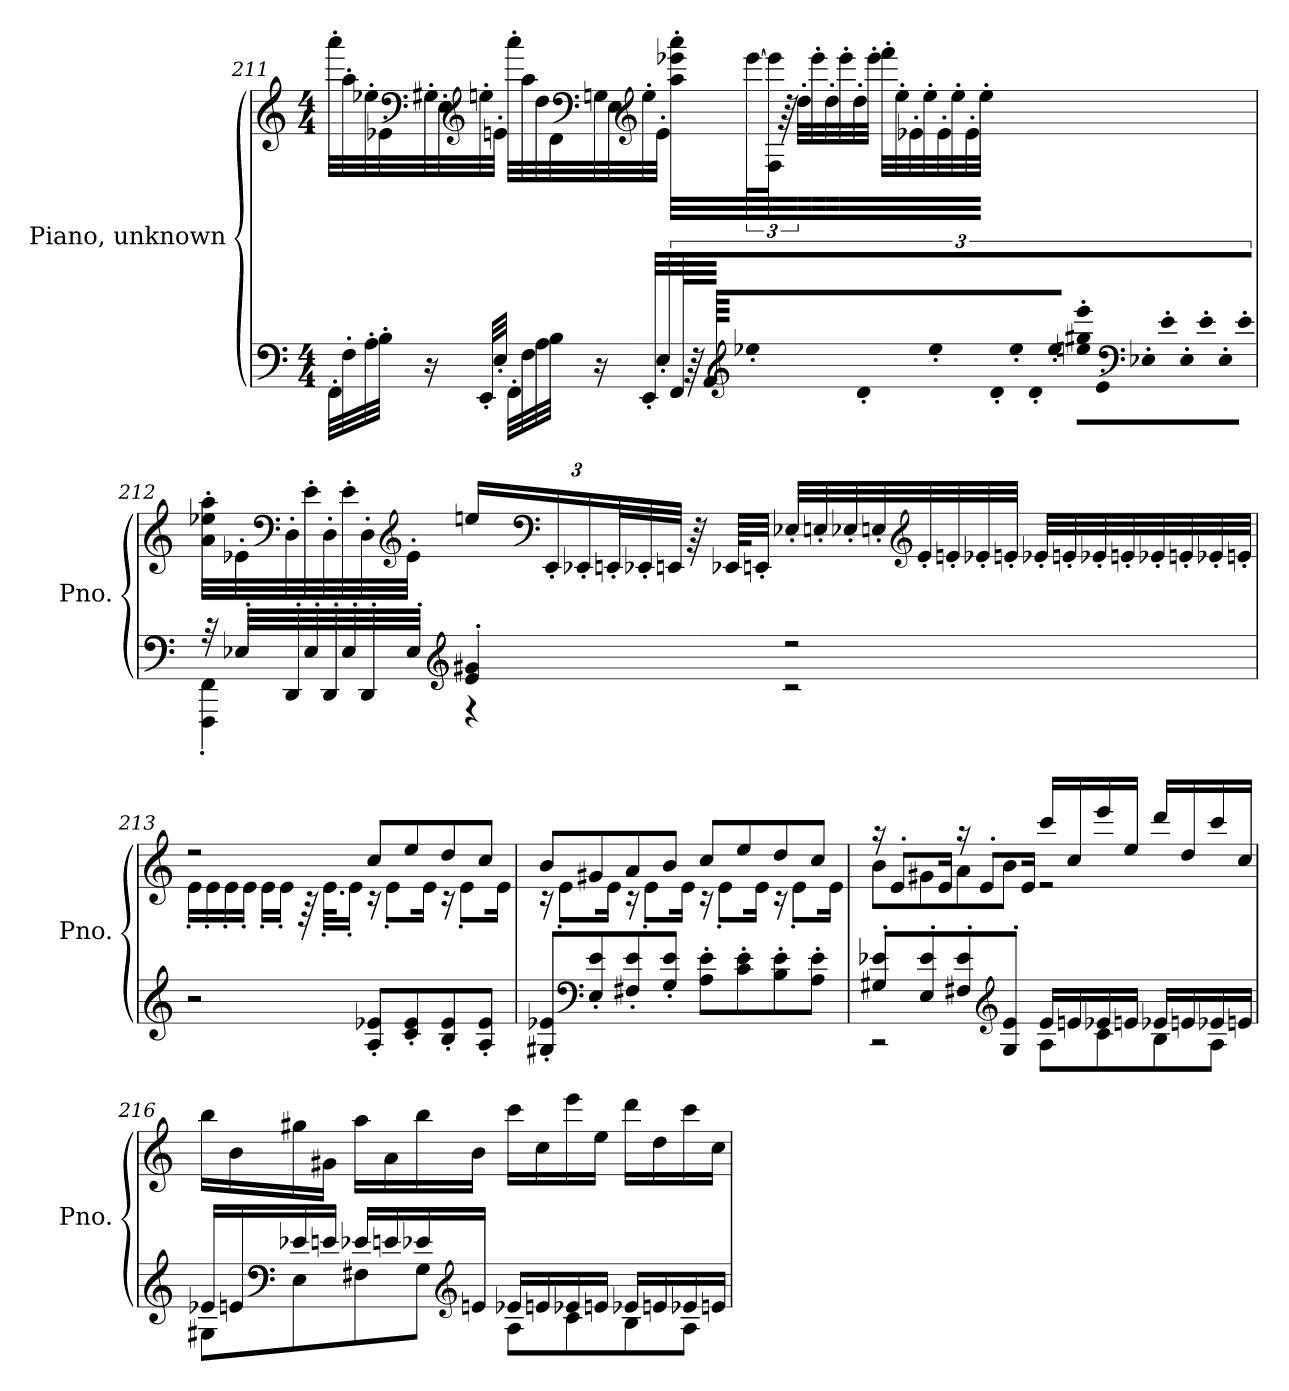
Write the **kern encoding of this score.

**kern	**kern
*part1	*part1
*staff2	*staff1
*I"Piano, unknown	*
*I'Pno.	*
!!LO:LB:g=z
*clefF4	*clefG2
*k[]	*k[]
*M4/4	*M4/4
=211	=211
32FF'\LLL	32aaa'\LLL
32F'\	32aa'\
32A'\	32ee-X'\
32B'\JJJ	32e-X'\
*	*clefF4
16r	32G#X'\
.	32E'\
*	*clefG2
32EE'/LLL	32een'\
32E'/JJJ	32en'\JJJ
32FF'\LLL	32aaa'\LLL
32F\	32aa\
32A\	32dd\
32B\JJJ	32d\
*	*clefF4
16r	32Gn\
.	32E\
*	*clefG2
32EE'/LLL	32ee'\
32E'/	32e'\JJJ
96FF/JJJk	32aa\' 32eee-X\' 32aaa\'LLL
96r	.
96AA/KLLL	.
*clefG2	*
32ee-X'/	[96eee-\L
.	96F\ 96eee-\]JJJJ
.	96r
32d'/	32dd'\LLL
32ee-'/	32eee-'\
32d'/	32dd'\
32ee-'/	32eee-'\
32d'/	32dd'\
32ee-'/JJJ	32eee-'\JJJ
32een\' 32gg#X\' 32eee\'LLL	32fff'\LLL
32e'\	32ee'\
*clefF4	*
32E-X'\	32e-X'\
32e'\	32ee'\
32E-'\	32e-'\
32e'\	32ee'\
32E-'\	32e-'\
32e'\JJJ	32ee'\JJJ
!!LO:LB:g=z
=212	=212
*^	*
32r	4FFF\' 4FF\'	32a\' 32ee-X\' 32aa\'LLL
32E-X'/LLL	.	32e-X'\
*	*	*clefF4
32DD'/	.	32D'\
32E-'/	.	32e-'\
32DD'/	.	32D'\
32E-'/	.	32e-'\
32DD'/	.	32D'\
*	*	*clefG2
32E-'/JJJ	.	32e-'\JJJ
*clefG2	*	*
*	*	*Xbrackettup
4e/' 4g#X/'	4r	24een/LL
*	*	*clefF4
.	.	24EE'/
.	.	24EE-X'/
.	.	48EEn'/L
.	.	48EE-X'/
.	.	48EEn/JJJ
.	.	64r
.	.	64EE-X/KLLL
.	.	32EEn'/JJJ
2r	2r	32E-X'/LLL
.	.	32En'/
.	.	32E-X'/
.	.	32En'/
*	*	*clefG2
.	.	32e-'/
.	.	32en'/
.	.	32e-X'/
.	.	32en'/JJJ
.	.	32e-X'/LLL
.	.	32en'/
.	.	32e-X'/
.	.	32en'/
.	.	32e-X'/
.	.	32en'/
.	.	32e-X'/
.	.	32en'/JJJ
*v	*v	*
!!LO:PB:g=z
=213	=213
*	*^
2r	2r	16e'\LL
.	.	16e'\
.	.	16e'\
.	.	16e'\JJ
.	.	16e'\LL
.	.	16e'\JJ
.	.	64r
.	.	32.e'\KLL
.	.	16e'\JJ
8A/' 8e-X/'L	8cc/L	16r
.	.	8e'\L
8c/' 8e-/'	8ee/	.
.	.	16e\Jk
8B/' 8e-/'	8dd/	16r
.	.	8e'\L
8A/' 8e-/'J	8cc/J	.
.	.	16e\Jk
=214	=214	=214
8G#X/' 8e-X/'L	8b/L	16r
.	.	8e'\L
*clefF4	*	*
8E/' 8e-/'	8g#X/	.
.	.	16e\Jk
8F#X/' 8e-/'	8a/	16r
.	.	8e'\L
8G#/' 8e-/'J	8b/J	.
.	.	16e\Jk
8A\' 8e-\'L	8cc/L	16r
.	.	8e'\L
8c\' 8e-\'	8ee/	.
.	.	16e\Jk
8B\' 8e-\'	8dd/	16r
.	.	8e'\L
8A\' 8e-\'J	8cc/J	.
.	.	16e\Jk
!!LO:LB:g=z	!!
=215	=215	=215
*^	*	*
8G#X/' 8e-X/'L	2r	16r	8b\L
.	.	8e'/L	.
8E/' 8e-/'	.	.	8g#X\
.	.	16e/Jk	.
8F#X/' 8e-/'	.	16r	8a\
.	.	8e'/L	.
*clefG2	*	*	*
8G#/' 8e-/'J	.	.	8b\J
.	.	16e/Jk	.
16e-/LL	8A\L	16ccc/LL	2r
16en/	.	16cc/	.
16e-X/	8c\	16eee/	.
16en/JJ	.	16ee/JJ	.
16e-X/LL	8B\	16ddd/LL	.
16en/	.	16dd/	.
16e-X/	8A\J	16ccc/	.
16en/JJ	.	16cc/JJ	.
*	*	*v	*v
!!LO:LB:g=z
=216	=216	=216
16e-X/LL	8G#X\L	16bb\LL
16en/	.	16b\
*clefF4	*	*
16e-X/	8E\	16gg#X\
16en/JJ	.	16g#X\JJ
16e-X/LL	8F#X\	16aa\LL
16en/	.	16a\
16e-X/	8G#\J	16bb\
*clefG2	*	*
16en/JJ	.	16b\JJ
16e-X/LL	8A\L	16ccc\LL
16en/	.	16cc\
16e-X/	8c\	16eee\
16en/JJ	.	16ee\JJ
16e-X/LL	8B\	16ddd\LL
16en/	.	16dd\
16e-X/	8A\J	16ccc\
16en/JJ	.	16cc\JJ
*v	*v	*
=	=
*-	*-
